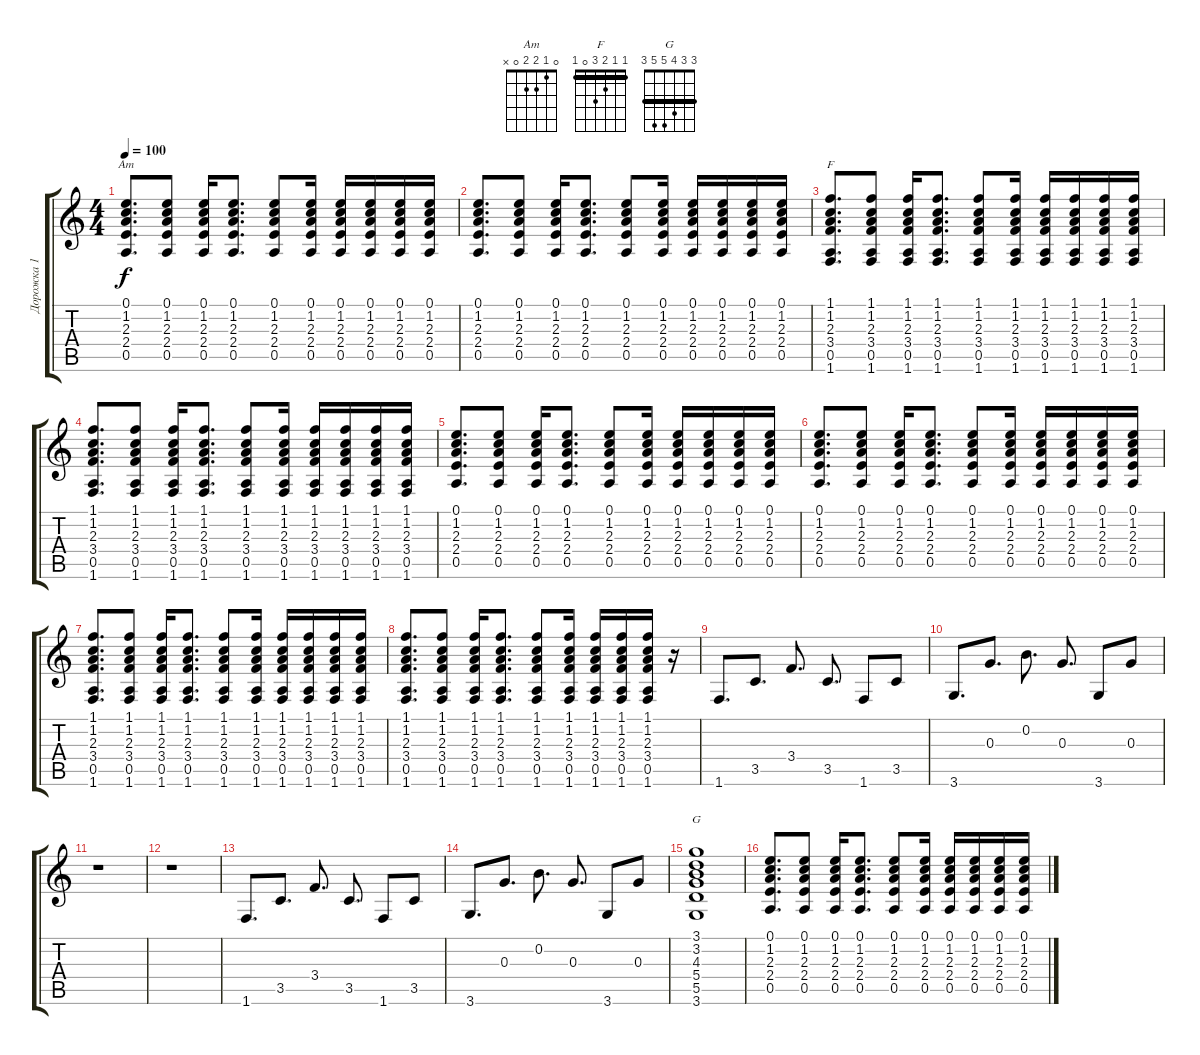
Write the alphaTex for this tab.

\track ("Дорожка 1" "Дорожка 1") {instrument acousticguitarsteel}
\staff {score tabs}
\tuning (E4 B3 G3 D3 A2 E2) {hide}
\chord ("Am" 0 1 2 2 0 x)
\chord ("F" 1 1 2 3 0 1) {barre 1}
\chord ("G" 3 3 4 5 5 3) {barre 3}
\ts (4 4)
\tempo 100
\clef g2
\ks c
(0.1 1.2 2.3 2.4 0.5).8{d ch "Am" dy f} (0.1 1.2 2.3 2.4 0.5).8 (0.1 1.2 2.3 2.4 0.5).16 (0.1 1.2 2.3 2.4 0.5).8{d} (0.1 1.2 2.3 2.4 0.5).8 (0.1 1.2 2.3 2.4 0.5).16 (0.1 1.2 2.3 2.4 0.5).16 (0.1 1.2 2.3 2.4 0.5).16 (0.1 1.2 2.3 2.4 0.5).16 (0.1 1.2 2.3 2.4 0.5).16 |
(0.1 1.2 2.3 2.4 0.5).8{d} (0.1 1.2 2.3 2.4 0.5).8 (0.1 1.2 2.3 2.4 0.5).16 (0.1 1.2 2.3 2.4 0.5).8{d} (0.1 1.2 2.3 2.4 0.5).8 (0.1 1.2 2.3 2.4 0.5).16 (0.1 1.2 2.3 2.4 0.5).16 (0.1 1.2 2.3 2.4 0.5).16 (0.1 1.2 2.3 2.4 0.5).16 (0.1 1.2 2.3 2.4 0.5).16 |
(1.1 1.2 2.3 3.4 0.5 1.6).8{d ch "F"} (1.1 1.2 2.3 3.4 0.5 1.6).8 (1.1 1.2 2.3 3.4 0.5 1.6).16 (1.1 1.2 2.3 3.4 0.5 1.6).8{d} (1.1 1.2 2.3 3.4 0.5 1.6).8 (1.1 1.2 2.3 3.4 0.5 1.6).16 (1.1 1.2 2.3 3.4 0.5 1.6).16 (1.1 1.2 2.3 3.4 0.5 1.6).16 (1.1 1.2 2.3 3.4 0.5 1.6).16 (1.1 1.2 2.3 3.4 0.5 1.6).16 |
(1.1 1.2 2.3 3.4 0.5 1.6).8{d} (1.1 1.2 2.3 3.4 0.5 1.6).8 (1.1 1.2 2.3 3.4 0.5 1.6).16 (1.1 1.2 2.3 3.4 0.5 1.6).8{d} (1.1 1.2 2.3 3.4 0.5 1.6).8 (1.1 1.2 2.3 3.4 0.5 1.6).16 (1.1 1.2 2.3 3.4 0.5 1.6).16 (1.1 1.2 2.3 3.4 0.5 1.6).16 (1.1 1.2 2.3 3.4 0.5 1.6).16 (1.1 1.2 2.3 3.4 0.5 1.6).16 |
(0.1 1.2 2.3 2.4 0.5).8{d} (0.1 1.2 2.3 2.4 0.5).8 (0.1 1.2 2.3 2.4 0.5).16 (0.1 1.2 2.3 2.4 0.5).8{d} (0.1 1.2 2.3 2.4 0.5).8 (0.1 1.2 2.3 2.4 0.5).16 (0.1 1.2 2.3 2.4 0.5).16 (0.1 1.2 2.3 2.4 0.5).16 (0.1 1.2 2.3 2.4 0.5).16 (0.1 1.2 2.3 2.4 0.5).16 |
(0.1 1.2 2.3 2.4 0.5).8{d} (0.1 1.2 2.3 2.4 0.5).8 (0.1 1.2 2.3 2.4 0.5).16 (0.1 1.2 2.3 2.4 0.5).8{d} (0.1 1.2 2.3 2.4 0.5).8 (0.1 1.2 2.3 2.4 0.5).16 (0.1 1.2 2.3 2.4 0.5).16 (0.1 1.2 2.3 2.4 0.5).16 (0.1 1.2 2.3 2.4 0.5).16 (0.1 1.2 2.3 2.4 0.5).16 |
(1.1 1.2 2.3 3.4 0.5 1.6).8{d} (1.1 1.2 2.3 3.4 0.5 1.6).8 (1.1 1.2 2.3 3.4 0.5 1.6).16 (1.1 1.2 2.3 3.4 0.5 1.6).8{d} (1.1 1.2 2.3 3.4 0.5 1.6).8 (1.1 1.2 2.3 3.4 0.5 1.6).16 (1.1 1.2 2.3 3.4 0.5 1.6).16 (1.1 1.2 2.3 3.4 0.5 1.6).16 (1.1 1.2 2.3 3.4 0.5 1.6).16 (1.1 1.2 2.3 3.4 0.5 1.6).16 |
(1.1 1.2 2.3 3.4 0.5 1.6).8{d} (1.1 1.2 2.3 3.4 0.5 1.6).8 (1.1 1.2 2.3 3.4 0.5 1.6).16 (1.1 1.2 2.3 3.4 0.5 1.6).8{d} (1.1 1.2 2.3 3.4 0.5 1.6).8 (1.1 1.2 2.3 3.4 0.5 1.6).16 (1.1 1.2 2.3 3.4 0.5 1.6).16 (1.1 1.2 2.3 3.4 0.5 1.6).16 (1.1 1.2 2.3 3.4 0.5 1.6).16 r.16 |
1.6.8{d} 3.5.8{d} 3.4.8{d} 3.5.8{d} 1.6.8 3.5.8 |
3.6.8{d} 0.3.8{d} 0.2.8{d} 0.3.8{d} 3.6.8 0.3.8 |
r.1 |
r.1 |
1.6.8{d} 3.5.8{d} 3.4.8{d} 3.5.8{d} 1.6.8 3.5.8 |
3.6.8{d} 0.3.8{d} 0.2.8{d} 0.3.8{d} 3.6.8 0.3.8 |
(3.1 3.2 4.3 5.4 5.5 3.6).1{ch "G" volume 5} |
(0.1 1.2 2.3 2.4 0.5).8{d} (0.1 1.2 2.3 2.4 0.5).8 (0.1 1.2 2.3 2.4 0.5).16 (0.1 1.2 2.3 2.4 0.5).8{d} (0.1 1.2 2.3 2.4 0.5).8 (0.1 1.2 2.3 2.4 0.5).16 (0.1 1.2 2.3 2.4 0.5).16 (0.1 1.2 2.3 2.4 0.5).16 (0.1 1.2 2.3 2.4 0.5).16 (0.1 1.2 2.3 2.4 0.5).16
